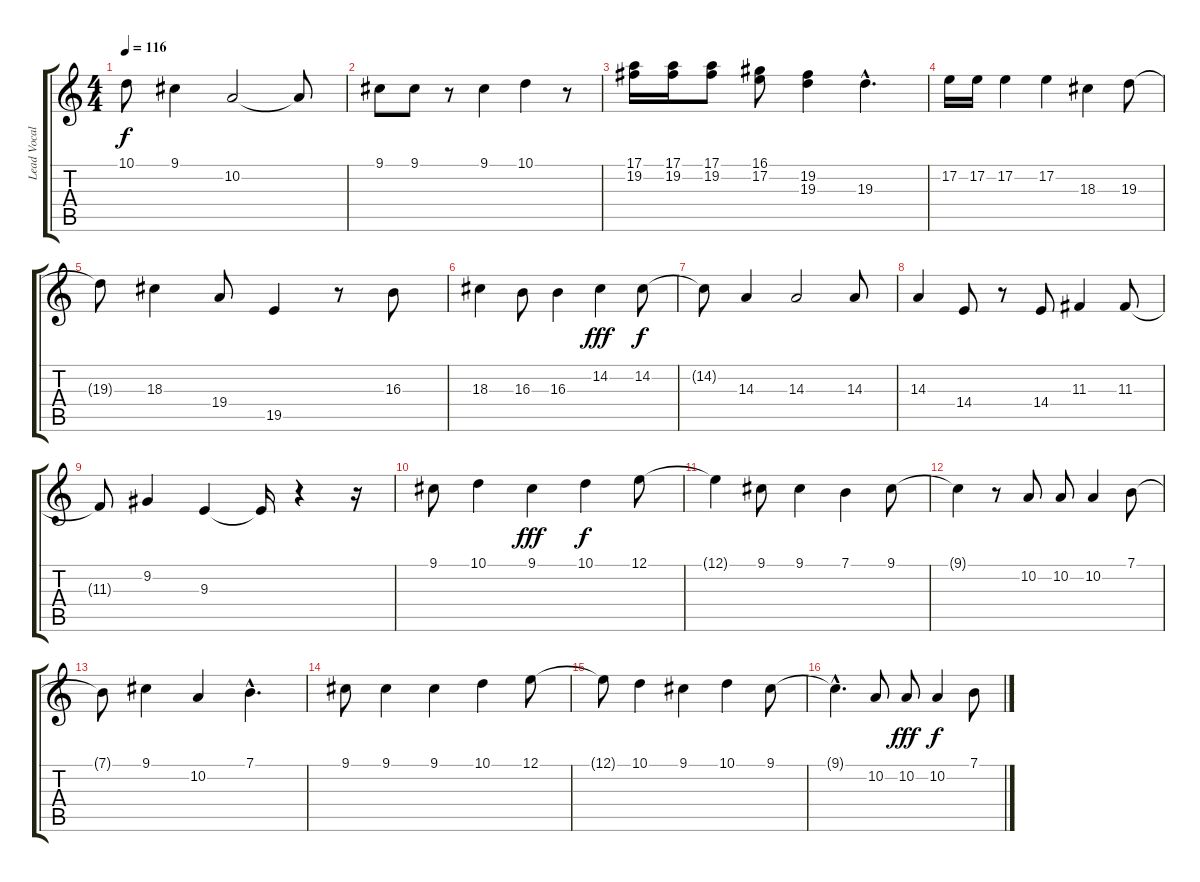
\track ("Lead Vocals" "Lead Vocal") {instrument choiraahs}
\staff {score tabs}
\tuning (E4 B3 G3 D3 A2 E2) {hide}
\ts (4 4)
\tempo 116
\clef g2
\ks c
10.1{t}.8{dy f} 9.1.4 10.2.2 10.2{t}.8 |
9.1.8 9.1.8 r.8 9.1.4 10.1.4 r.8 |
(17.1 19.2).16 (17.1 19.2).16 (17.1 19.2).8 (16.1 17.2).8 (19.2 19.3).4 19.3{hac}.4{d} |
17.2.16 17.2.16 17.2.4 17.2.4 18.3.4 19.3.8 |
19.3{t}.8 18.3.4 19.4.8 19.5.4 r.8 16.3.8 |
18.3.4 16.3.8 16.3.4 14.2.4{dy fff} 14.2.8{dy f} |
14.2{t}.8 14.3.4 14.3.2 14.3.8 |
14.3.4 14.4.8 r.8 14.4.8 11.3.4 11.3.8 |
11.3{t}.8 9.2.4 9.3.4 9.3{t}.16 r.4 r.16 |
9.1.8 10.1.4 9.1.4{dy fff} 10.1.4{dy f} 12.1.8 |
12.1{t}.4 9.1.8 9.1.4 7.1.4 9.1.8 |
9.1{t}.4 r.8 10.2.8 10.2.8 10.2.4 7.1.8 |
7.1{t}.8 9.1.4 10.2.4 7.1{hac}.4{d} |
9.1.8 9.1.4 9.1.4 10.1.4 12.1.8 |
12.1{t}.8 10.1.4 9.1.4 10.1.4 9.1.8 |
9.1{hac t}.4{d} 10.2.8 10.2.8{dy fff} 10.2.4{dy f} 7.1.8
